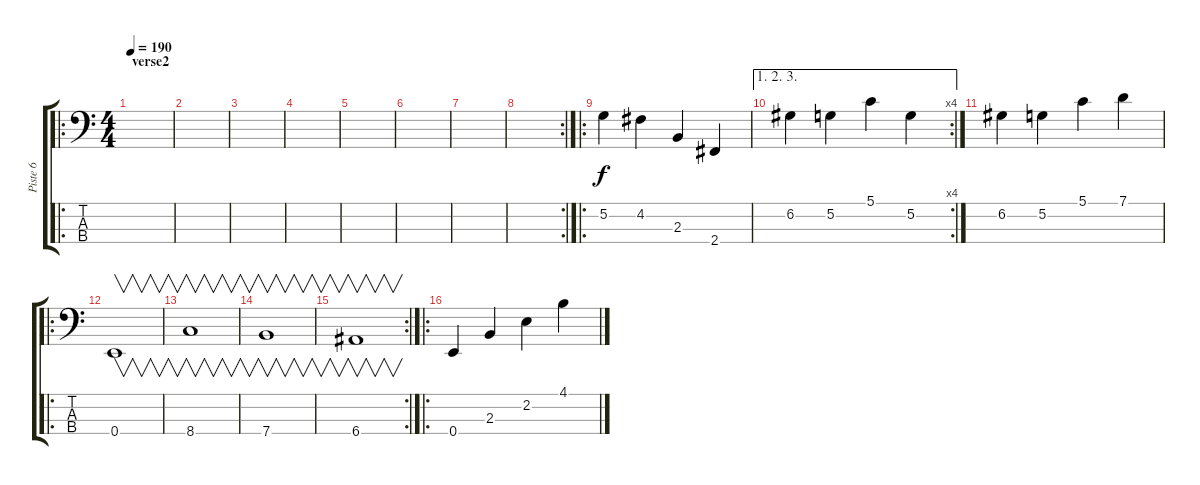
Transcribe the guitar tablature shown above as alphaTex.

\track ("Piste 6" "Piste 6") {instrument electricbassfinger}
\staff {score tabs}
\tuning (G2 D2 A1 E1) {hide}
\ro
\ts (4 4)
\section ("" "verse2")
\tempo 190
\clef f4
\ks c
|
|
|
|
|
|
|
\rc 2
|
\ro
5.2.4 4.2.4 2.3.4 2.4.4 |
\ae (1 2 3)
\rc 4
6.2.4 5.2.4 5.1.4 5.2.4 |
6.2.4 5.2.4 5.1.4 7.1.4 |
\ro
0.4.1{v} |
8.4.1{v} |
7.4.1{v} |
\rc 2
6.4.1{v} |
\ro
0.4.4 2.3.4 2.2.4 4.1.4
